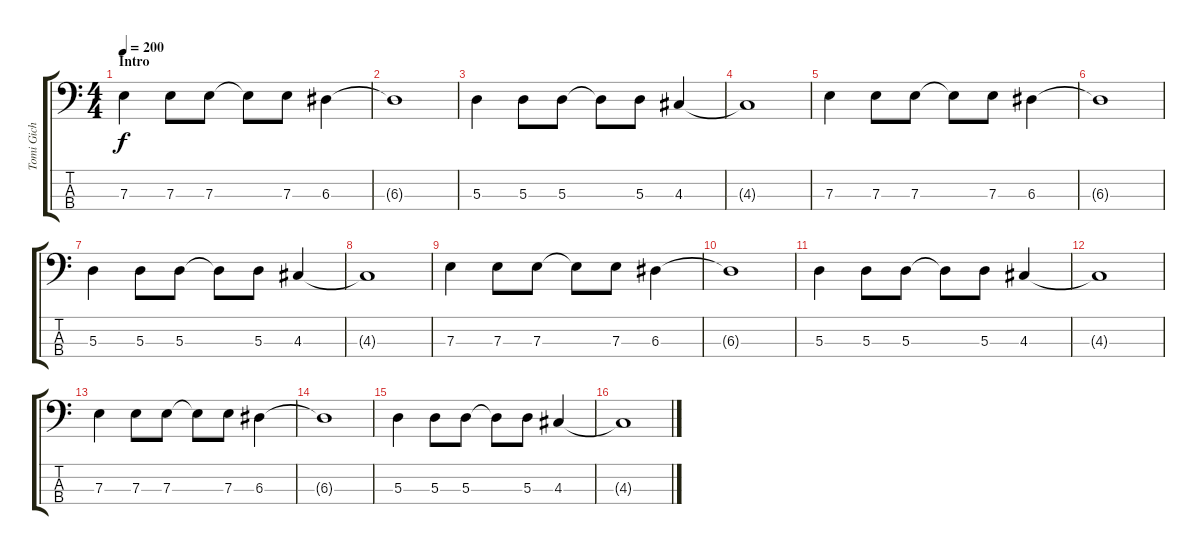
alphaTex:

\track ("Tomi Gich" "Tomi Gich") {instrument electricbasspick}
\staff {score tabs}
\tuning (G2 D2 A1 E1) {hide}
\ts (4 4)
\section ("" "Intro")
\tempo 200
\clef f4
\ks c
7.3.4{dy f instrument electricbasspick} 7.3.8 7.3.8 7.3{t}.8 7.3.8 6.3.4 |
6.3{t}.1 |
5.3.4 5.3.8 5.3.8 5.3{t}.8 5.3.8 4.3.4 |
4.3{t}.1 |
7.3.4 7.3.8 7.3.8 7.3{t}.8 7.3.8 6.3.4 |
6.3{t}.1 |
5.3.4 5.3.8 5.3.8 5.3{t}.8 5.3.8 4.3.4 |
4.3{t}.1 |
7.3.4 7.3.8 7.3.8 7.3{t}.8 7.3.8 6.3.4 |
6.3{t}.1 |
5.3.4 5.3.8 5.3.8 5.3{t}.8 5.3.8 4.3.4 |
4.3{t}.1 |
7.3.4 7.3.8 7.3.8 7.3{t}.8 7.3.8 6.3.4 |
6.3{t}.1 |
5.3.4 5.3.8 5.3.8 5.3{t}.8 5.3.8 4.3.4 |
4.3{t}.1
